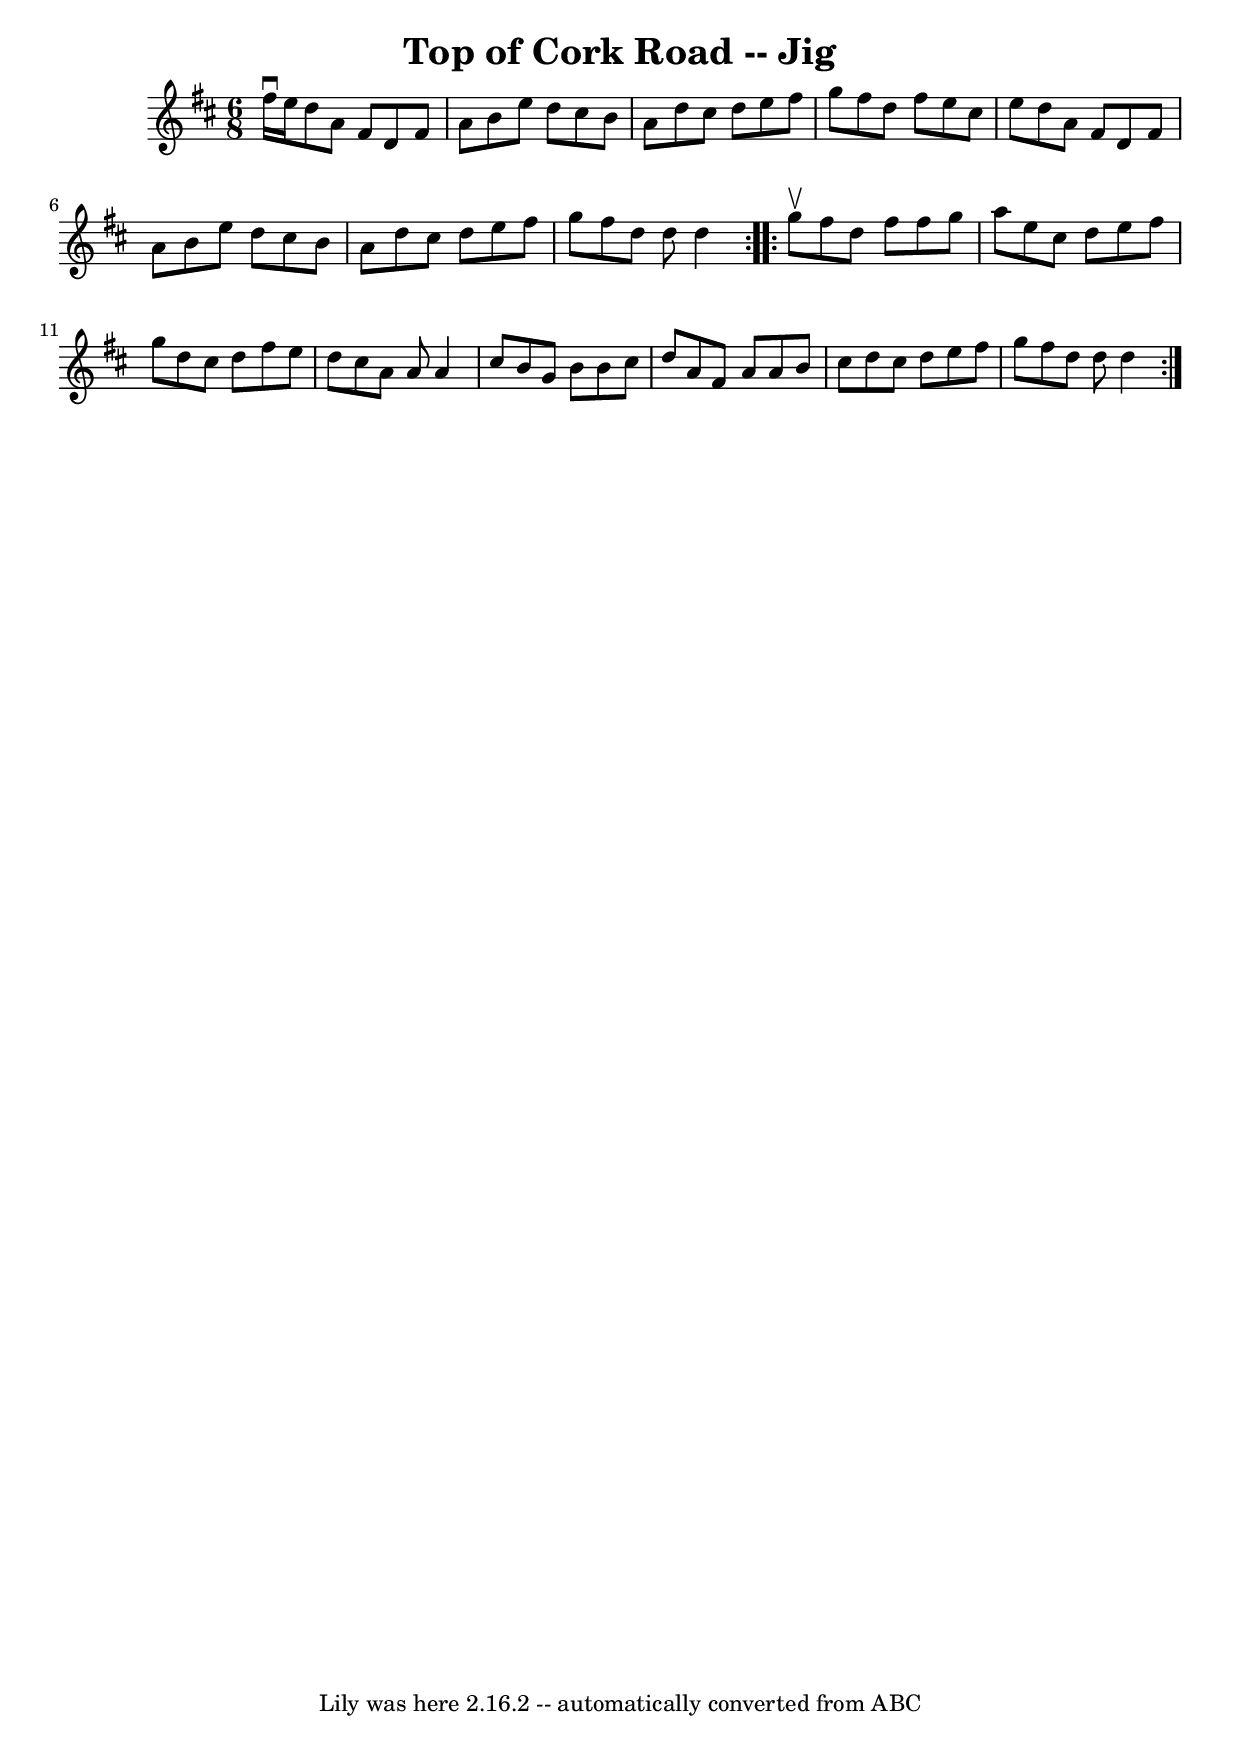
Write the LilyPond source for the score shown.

\version "2.16.2"
\include "Mammoth.ily"
\header {
  %% book = "Ryan's Mammoth Collection"
  crossRefNumber = "1"
  footnotes = "\\\\85 439"
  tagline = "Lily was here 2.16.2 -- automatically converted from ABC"
  title = "Top of Cork Road -- Jig"

}
voicedefault =  {



  \repeat volta 2 {

    \time 6/8 
    \key d \major
    fis''16^\downbow e''16  |
    d''8 a'8   
    fis'8 d'8 fis'8 a'8    |
    b'8 e''8 d''8 cis''8    
    b'8 a'8    |
    d''8 cis''8 d''8 e''8 fis''8 g''8     |
    fis''8 d''8 fis''8 e''8 cis''8 e''8    |
    
    d''8 a'8 fis'8 d'8 fis'8 a'8    |
    b'8 e''8 d''8   
    cis''8 b'8 a'8    |
    d''8 cis''8 d''8 e''8 fis''8    
    g''8    |
    fis''8 d''8 d''8 d''4  
  }     
  \repeat volta 2 {
    
    g''8^\upbow |
    fis''8 d''8 fis''8 fis''8 g''8 a''8     |
    e''8 cis''8 d''8 e''8 fis''8 g''8    |
    d''8  
    cis''8 d''8 fis''8 e''8 d''8    |
    cis''8 a'8 a'8   
    a'4 cis''8    |
    b'8 g'8 b'8 b'8 cis''8 d''8     |
    a'8 fis'8 a'8 a'8 b'8 cis''8    |
    d''8    
    cis''8 d''8 e''8 fis''8 g''8    |
    fis''8 d''8 d''8   
    d''4  
  }   

}

\score{
  <<

    \context Staff="default"
    {
      \voicedefault 
      
    }

  >>
  \layout {
    
  }
  \midi {
  }

}
